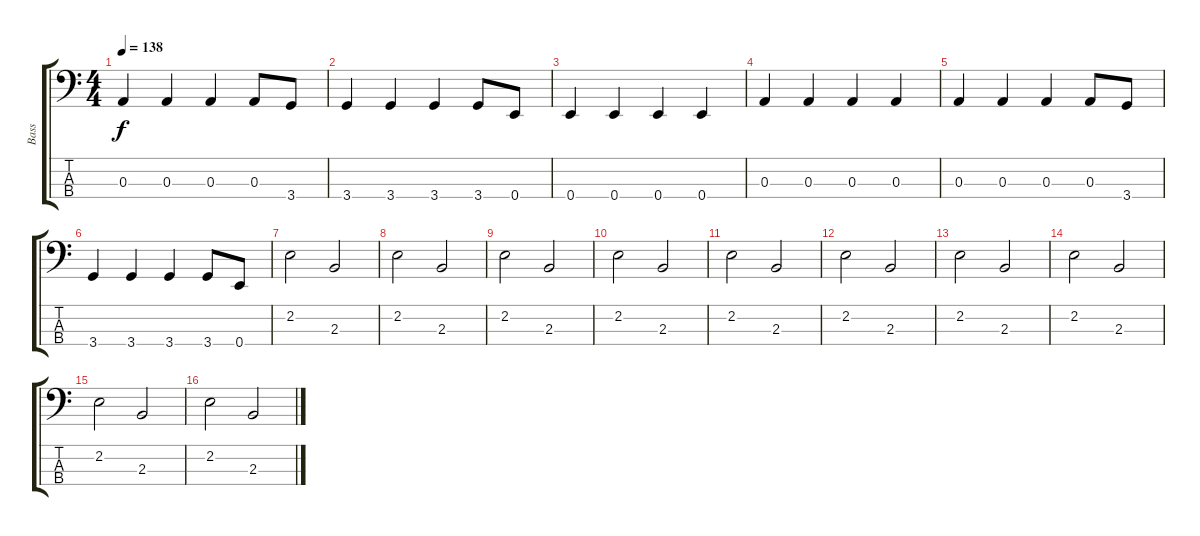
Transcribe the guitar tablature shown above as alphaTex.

\track ("Bass" "Bass") {instrument electricbassfinger}
\staff {score tabs}
\tuning (G2 D2 A1 E1) {hide}
\ts (4 4)
\tempo 138
\clef f4
\ks c
0.3.4{dy f} 0.3.4 0.3.4 0.3.8 3.4.8 |
3.4.4 3.4.4 3.4.4 3.4.8 0.4.8 |
0.4.4 0.4.4 0.4.4 0.4.4 |
0.3.4 0.3.4 0.3.4 0.3.4 |
0.3.4 0.3.4 0.3.4 0.3.8 3.4.8 |
3.4.4 3.4.4 3.4.4 3.4.8 0.4.8 |
2.2.2 2.3.2 |
2.2.2 2.3.2 |
2.2.2 2.3.2 |
2.2.2 2.3.2 |
2.2.2 2.3.2 |
2.2.2 2.3.2 |
2.2.2 2.3.2 |
2.2.2 2.3.2 |
2.2.2{volume 14} 2.3.2 |
2.2.2{volume 13} 2.3.2
